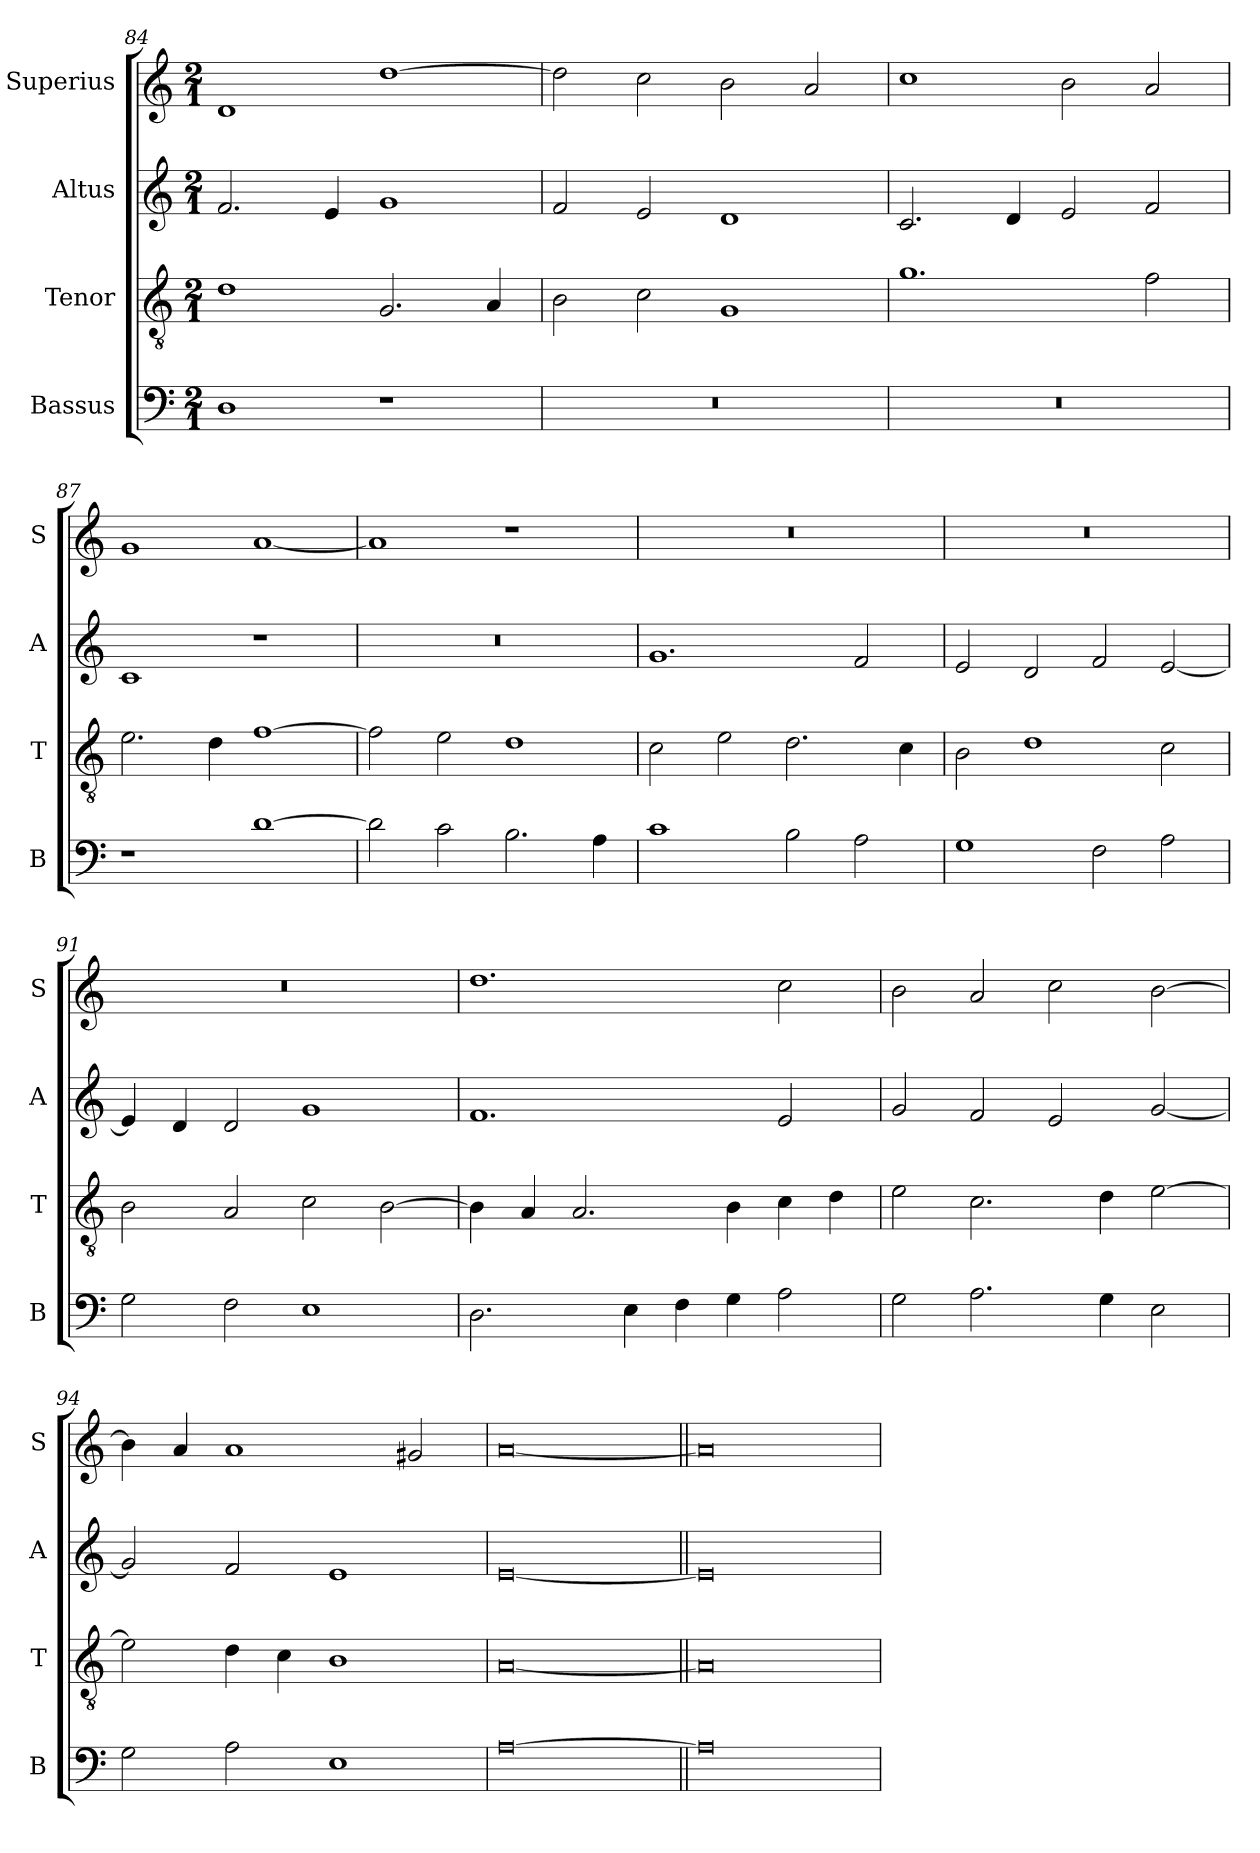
**kern	**kern	**kern	**kern
*part4	*part3	*part2	*part1
*staff4	*staff3	*staff2	*staff1
*I"Bassus	*I"Tenor	*I"Altus	*I"Superius
*I'B	*I'T	*I'A	*I'S
*clefF4	*clefGv2	*clefG2	*clefG2
*k[]	*k[]	*k[]	*k[]
*C:	*C:	*C:	*C:
*M2/1	*M2/1	*M2/1	*M2/1
=84	=84	=84	=84
1D	1d	2.f	1d
.	.	4e	.
1r	2.G	1g	[1dd
.	4A	.	.
=85	=85	=85	=85
0r	2B	2f	2dd]
.	2c	2e	2cc
.	1G	1d	2b
.	.	.	2a
=86	=86	=86	=86
0r	1.g	2.c	1cc
.	.	4d	.
.	.	2e	2b
.	2f	2f	2a
=87	=87	=87	=87
1r	2.e	1c	1g
.	4d	.	.
[1d	[1f	1r	[1a
=88	=88	=88	=88
2d]	2f]	0r	1a]
2c	2e	.	.
2.B	1d	.	1r
4A	.	.	.
=89	=89	=89	=89
1c	2c	1.g	0r
.	2e	.	.
2B	2.d	.	.
2A	.	2f	.
.	4c	.	.
=90	=90	=90	=90
1G	2B	2e	0r
.	1d	2d	.
2F	.	2f	.
2A	2c	[2e	.
=91	=91	=91	=91
2G	2B	4e]	0r
.	.	4d	.
2F	2A	2d	.
1E	2c	1g	.
.	[2B	.	.
=92	=92	=92	=92
2.D	4B]	1.f	1.dd
.	4A	.	.
.	2.A	.	.
4E	.	.	.
4F	.	.	.
4G	4B	.	.
2A	4c	2e	2cc
.	4d	.	.
=93	=93	=93	=93
2G	2e	2g	2b
2.A	2.c	2f	2a
.	.	2e	2cc
4G	4d	.	.
2E	[2e	[2g	[2b
=94	=94	=94	=94
2G	2e]	2g]	4b]
.	.	.	4a
2A	4d	2f	1a
.	4c	.	.
1E	1B	1e	.
.	.	.	2g#X
=95	=95	=95	=95
[0A	[0A	[0e	[0a
=96||	=96||	=96||	=96||
0A]	0A]	0e]	0a]
=	=	=	=
*-	*-	*-	*-
